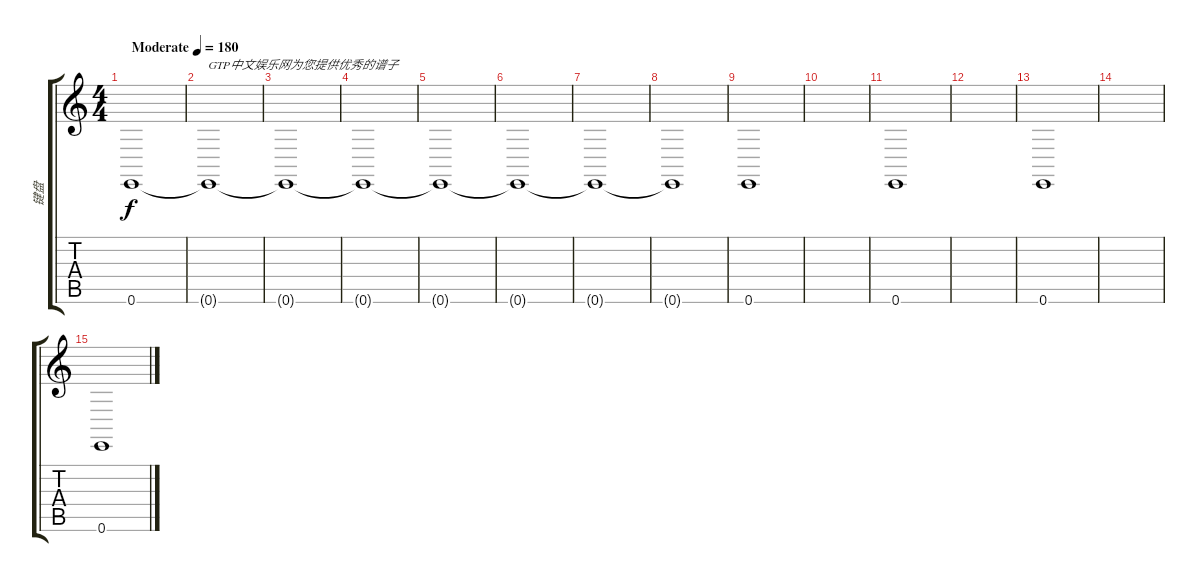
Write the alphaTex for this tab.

\track ("键盘" "键盘") {instrument synthvoice}
\staff {score tabs}
\tuning (E4 B3 G3 D3 A2 E2) {hide}
\ts (4 4)
\tempo (180 "Moderate")
\clef g2
\ks c
0.6.1{dy f instrument synthvoice} |
0.6{t}.1{txt "GTP中文娱乐网为您提供优秀的谱子"} |
0.6{t}.1 |
0.6{t}.1 |
0.6{t}.1 |
0.6{t}.1 |
0.6{t}.1 |
0.6{t}.1 |
0.6.1 |
|
0.6.1 |
|
0.6.1 |
|
0.6.1
